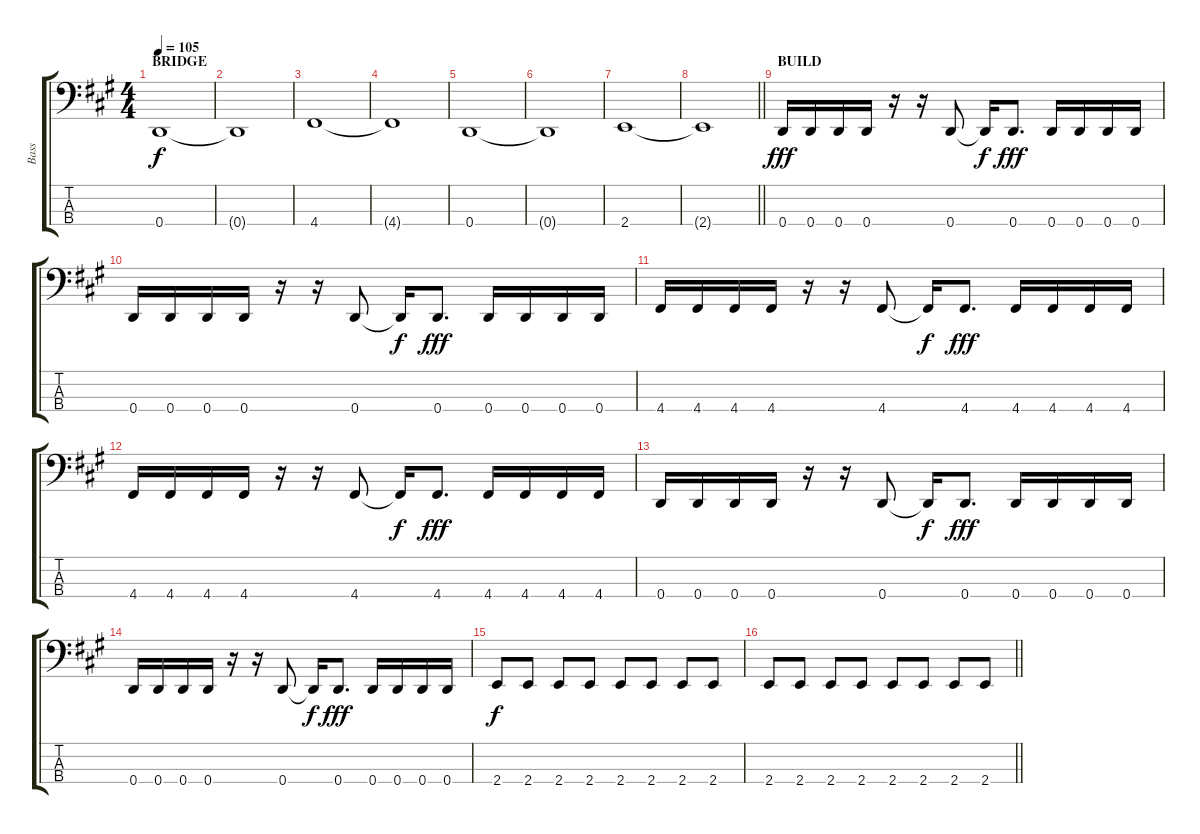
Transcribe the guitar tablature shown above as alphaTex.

\track ("Bass " "Bass ") {instrument electricbassfinger}
\staff {score tabs}
\tuning (G2 D2 A1 D1) {hide}
\ts (4 4)
\section ("" "BRIDGE")
\tempo 105
\clef f4
\ks f#minor
0.4.1{dy f} |
0.4{t}.1 |
4.4.1 |
4.4{t}.1 |
0.4.1 |
0.4{t}.1 |
2.4.1 |
\barLineRight lightlight
2.4{t}.1 |
\section ("" "BUILD")
0.4.16{dy fff} 0.4.16 0.4.16 0.4.16 r.16 r.16 0.4.8 0.4{t}.16{dy f} 0.4.8{d dy fff} 0.4.16 0.4.16 0.4.16 0.4.16 |
0.4.16 0.4.16 0.4.16 0.4.16 r.16 r.16 0.4.8 0.4{t}.16{dy f} 0.4.8{d dy fff} 0.4.16 0.4.16 0.4.16 0.4.16 |
4.4.16 4.4.16 4.4.16 4.4.16 r.16 r.16 4.4.8 4.4{t}.16{dy f} 4.4.8{d dy fff} 4.4.16 4.4.16 4.4.16 4.4.16 |
4.4.16 4.4.16 4.4.16 4.4.16 r.16 r.16 4.4.8 4.4{t}.16{dy f} 4.4.8{d dy fff} 4.4.16 4.4.16 4.4.16 4.4.16 |
0.4.16 0.4.16 0.4.16 0.4.16 r.16 r.16 0.4.8 0.4{t}.16{dy f} 0.4.8{d dy fff} 0.4.16 0.4.16 0.4.16 0.4.16 |
0.4.16 0.4.16 0.4.16 0.4.16 r.16 r.16 0.4.8 0.4{t}.16{dy f} 0.4.8{d dy fff} 0.4.16 0.4.16 0.4.16 0.4.16 |
2.4.8{dy f} 2.4.8 2.4.8 2.4.8 2.4.8 2.4.8 2.4.8 2.4.8 |
\barLineRight lightlight
2.4.8 2.4.8 2.4.8 2.4.8 2.4.8 2.4.8 2.4.8 2.4.8
